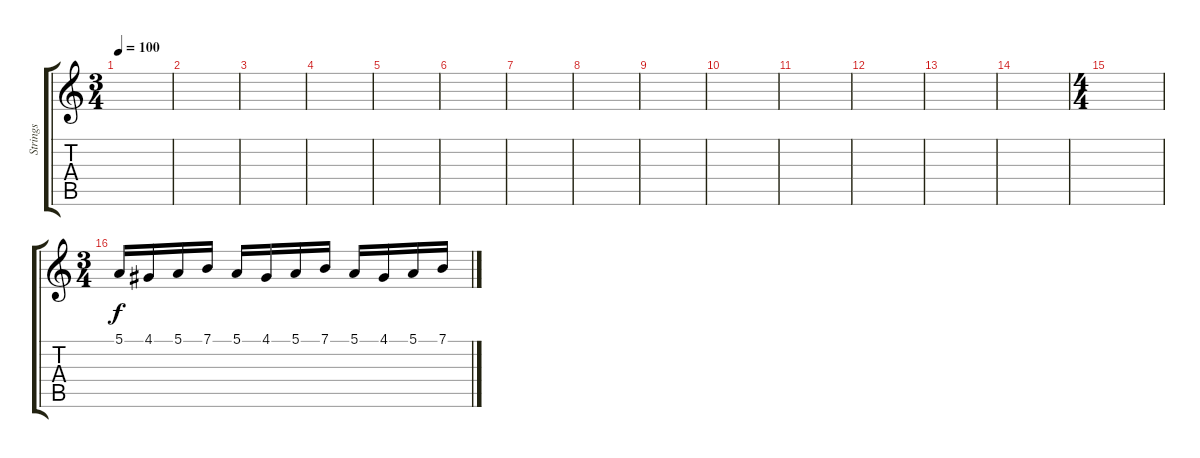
\track ("Strings" "Strings") {instrument stringensemble1}
\staff {score tabs}
\tuning (E4 B3 G3 D3 A2 E2) {hide}
\ts (3 4)
\tempo 100
\clef g2
\ks c
|
|
\section ("" "")
|
|
|
|
|
|
|
|
|
|
|
|
\ts (4 4)
|
\ts (3 4)
\section ("" "")
5.1.16 4.1.16 5.1.16 7.1.16 5.1.16 4.1.16 5.1.16 7.1.16 5.1.16 4.1.16 5.1.16 7.1.16
